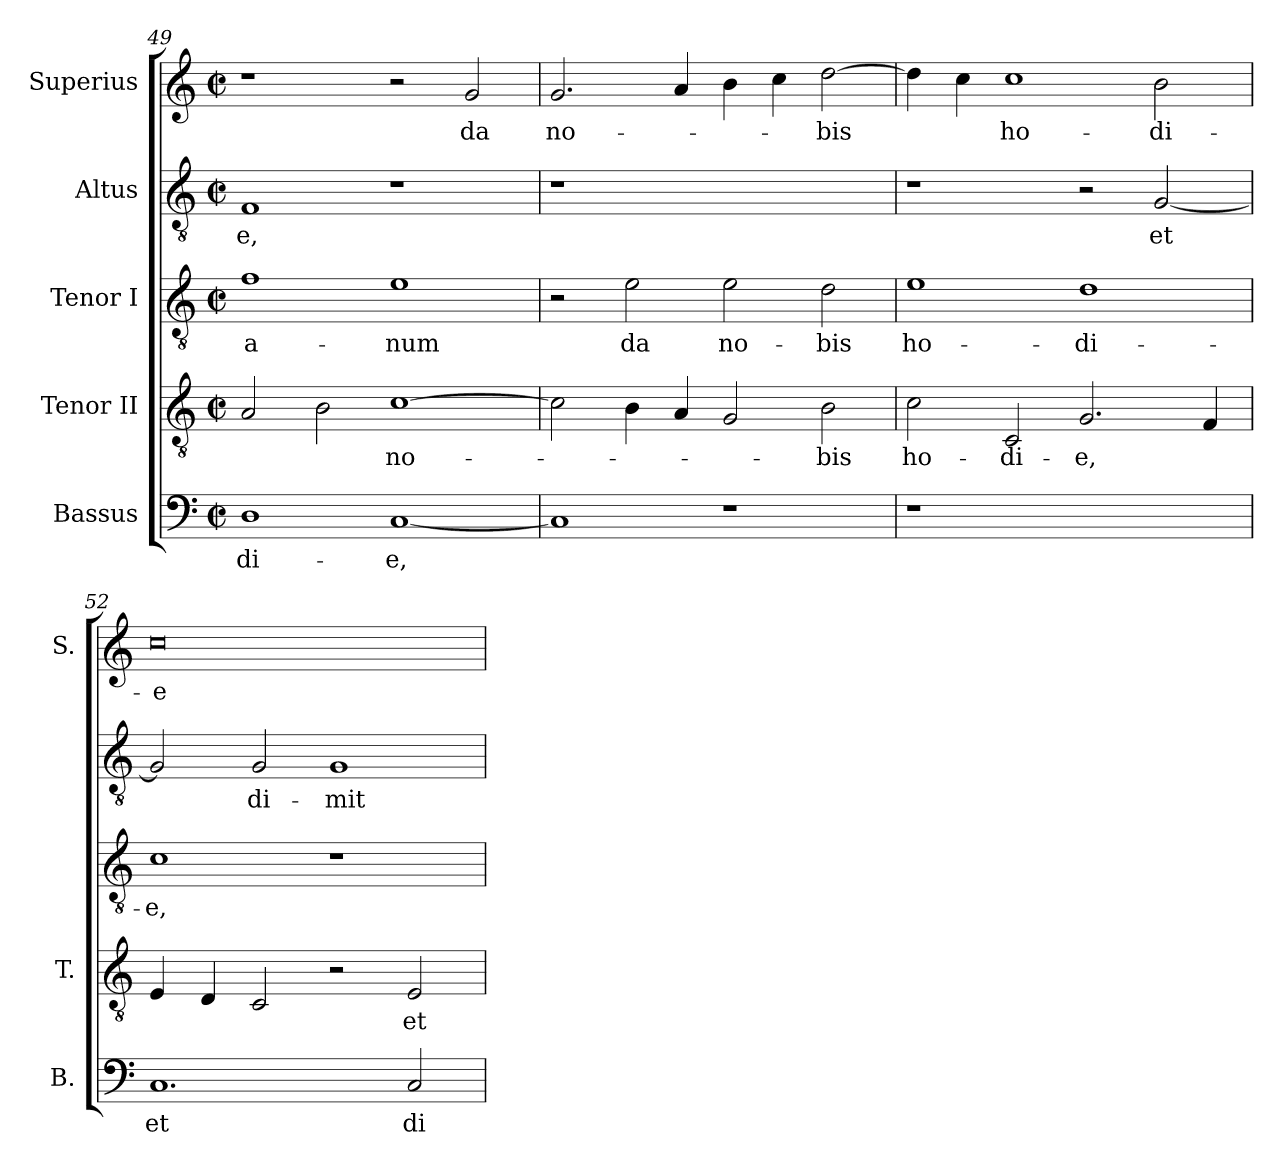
**kern	**text	**kern	**text	**kern	**text	**kern	**text	**kern	**text
*part5	*part5	*part4	*part4	*part3	*part3	*part2	*part2	*part1	*part1
*staff5	*staff5	*staff4	*staff4	*staff3	*staff3	*staff2	*staff2	*staff1	*staff1
*I"Bassus	*	*I"Tenor II	*	*I"Tenor I	*	*I"Altus	*	*I"Superius	*
*I'B.	*	*I'T.	*	*	*	*	*	*I'S.	*
*clefF4	*	*clefGv2	*	*clefGv2	*	*clefGv2	*	*clefG2	*
*	*	*ITrd7c12	*	*ITrd7c12	*	*ITrd7c12	*	*	*
*k[]	*	*k[]	*	*k[]	*	*k[]	*	*k[]	*
*C:	*	*C:	*	*C:	*	*C:	*	*C:	*
*M2/2	*	*M2/2	*	*M2/2	*	*M2/2	*	*M2/2	*
*met(c|)	*	*met(c|)	*	*met(c|)	*	*met(c|)	*	*met(c|)	*
=49	=49	=49	=49	=49	=49	=49	=49	=49	=49
!	!LO:LY:b:color=#000000	!	!	!	!	!	!	!	!
!	!	!	!	!	!LO:LY:b:color=#000000	!	!	!	!
!	!	!	!	!	!	!	!LO:LY:b:color=#000000	!	!
1Di	-di-	2AAi/	.	1Fi	-a-	1FFi	-e,	1r	.
.	.	2BBi\	.	.	.	.	.	.	.
!	!LO:LY:b:color=#000000	!	!	!	!	!	!	!	!
!	!	!	!LO:LY:b:color=#000000	!	!	!	!	!	!
!	!	!	!	!	!LO:LY:b:color=#000000	!	!	!	!
[<1Ci	-e,	[>1Ci	no-	1Ei	-num	1r	.	2r	.
!	!	!	!	!	!	!	!	!	!LO:LY:b:color=#000000
.	.	.	.	.	.	.	.	2gi/	da
=50	=50	=50	=50	=50	=50	=50	=50	=50	=50
!	!	!	!	!	!	!LO:N:vis=1	!	!	!
!	!	!	!	!	!	!	!	!	!LO:LY:b:color=#000000
1Ci]	.	2Ci\]	.	2r	.	1r	.	2.gi/	no-
!	!	!	!	!	!LO:LY:b:color=#000000	!	!	!	!
.	.	4BBi\	.	2Ei\	da	.	.	.	.
.	.	4AAi/	.	.	.	.	.	4ai/	.
!	!	!	!	!	!LO:LY:b:color=#000000	!	!	!	!
1r	.	2GGi/	.	2Ei\	no-	1ryy	.	4bi\	.
.	.	.	.	.	.	.	.	4cci\	.
!	!	!	!LO:LY:b:color=#000000	!	!	!	!	!	!
!	!	!	!	!	!LO:LY:b:color=#000000	!	!	!	!
!	!	!	!	!	!	!	!	!	!LO:LY:b:color=#000000
.	.	2BBi\	-bis	2Di\	-bis	.	.	[>2ddi\	-bis
!!LO:LB:g=z
=51	=51	=51	=51	=51	=51	=51	=51	=51	=51
!LO:N:vis=1	!	!	!	!	!	!	!	!	!
!	!	!	!LO:LY:b:color=#000000	!	!	!	!	!	!
!	!	!	!	!	!LO:LY:b:color=#000000	!	!	!	!
1r	.	2Ci\	ho-	1Ei	ho-	1r	.	4ddi\]	.
.	.	.	.	.	.	.	.	4cci\	.
!	!	!	!LO:LY:b:color=#000000	!	!	!	!	!	!
!	!	!	!	!	!	!	!	!	!LO:LY:b:color=#000000
.	.	2CCi/	-di-	.	.	.	.	1cci	ho-
!	!	!	!LO:LY:b:color=#000000	!	!	!	!	!	!
!	!	!	!	!	!LO:LY:b:color=#000000	!	!	!	!
1ryy	.	2.GGi/	-e,	1Di	-di-	2r	.	.	.
!	!	!	!	!	!	!	!LO:LY:b:color=#000000	!	!
!	!	!	!	!	!	!	!	!	!LO:LY:b:color=#000000
.	.	.	.	.	.	[<2GGi/	et	2bi\	-di-
.	.	4FFi/	.	.	.	.	.	.	.
=52	=52	=52	=52	=52	=52	=52	=52	=52	=52
!	!LO:LY:b:color=#000000	!	!	!	!	!	!	!	!
!	!	!	!	!	!LO:LY:b:color=#000000	!	!	!	!
!	!	!	!	!	!	!	!	!	!LO:LY:b:color=#000000
1.Ci	et	4EEi/	.	1Ci	-e,	2GGi/]	.	0cci	-e
.	.	4DDi/	.	.	.	.	.	.	.
!	!	!	!	!	!	!	!LO:LY:b:color=#000000	!	!
.	.	2CCi/	.	.	.	2GGi/	di-	.	.
!	!	!	!	!	!	!	!LO:LY:b:color=#000000	!	!
.	.	2r	.	1r	.	1GGi	-mit-	.	.
!	!LO:LY:b:color=#000000	!	!	!	!	!	!	!	!
!	!	!	!LO:LY:b:color=#000000	!	!	!	!	!	!
2Ci/	di-	2EEi/	et	.	.	.	.	.	.
=	=	=	=	=	=	=	=	=	=
*-	*-	*-	*-	*-	*-	*-	*-	*-	*-
